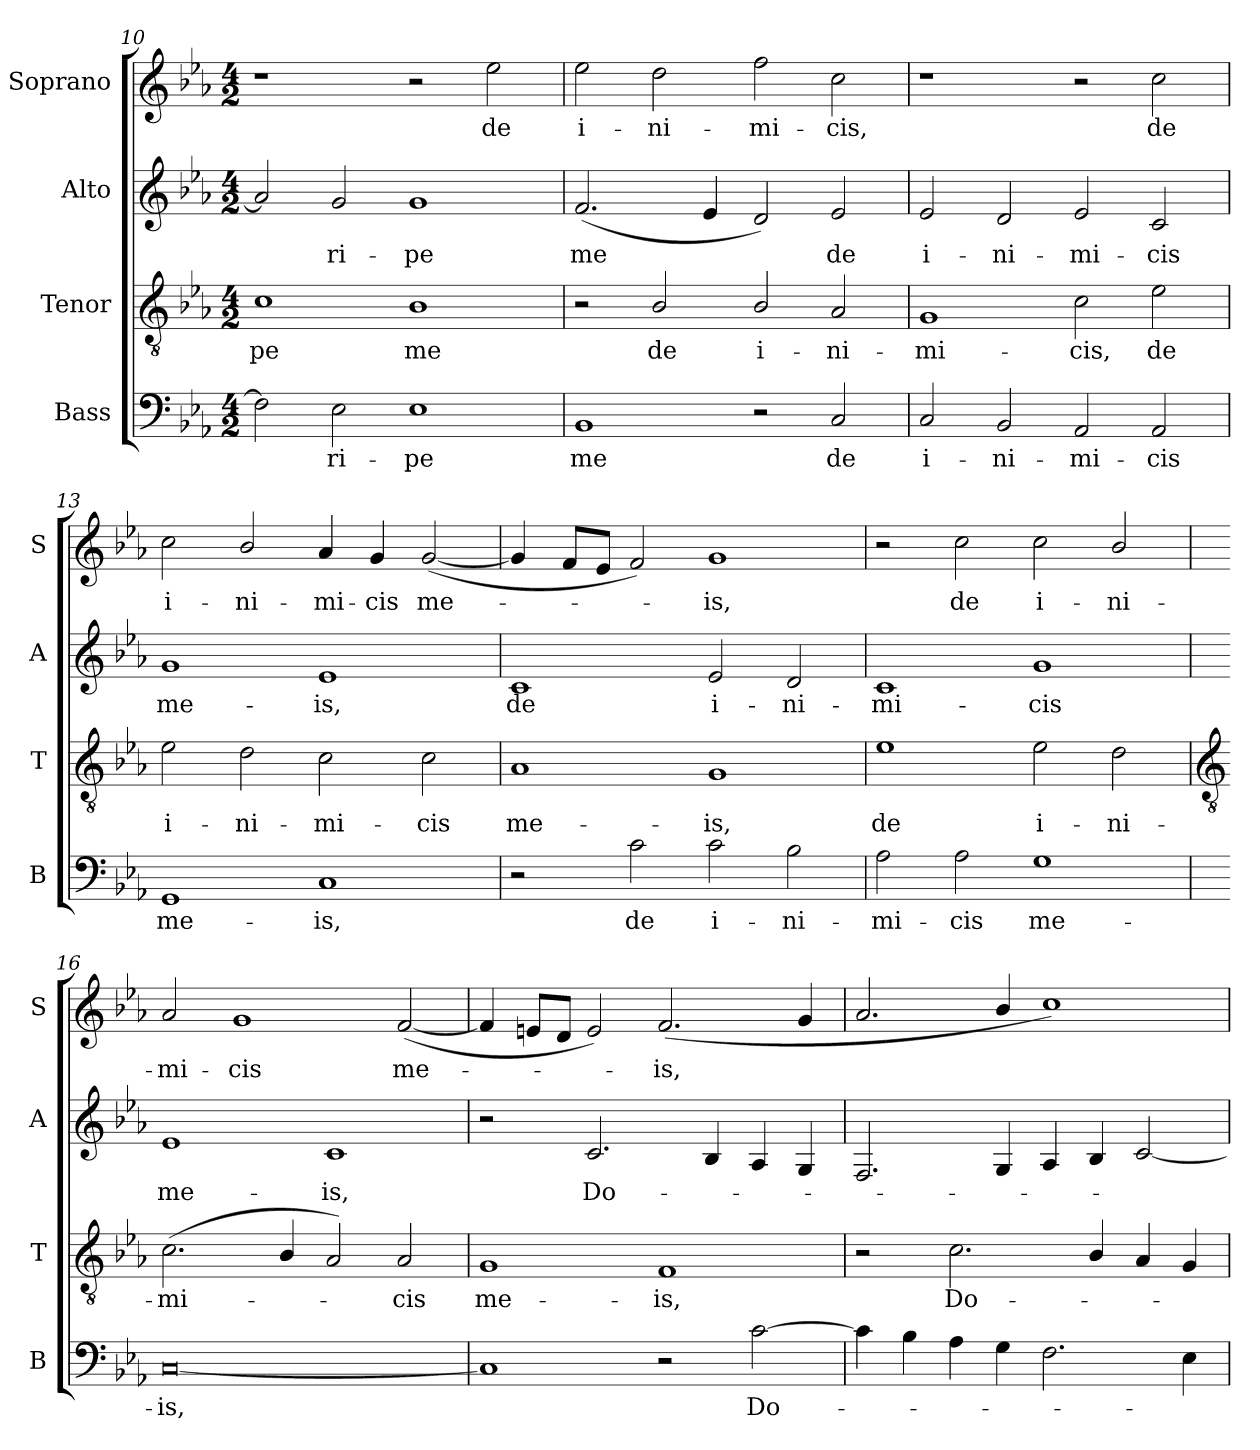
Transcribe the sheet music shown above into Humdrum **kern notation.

**kern	**text	**kern	**text	**kern	**text	**kern	**text
*part4	*part4	*part3	*part3	*part2	*part2	*part1	*part1
*staff4	*staff4	*staff3	*staff3	*staff2	*staff2	*staff1	*staff1
*I"Bass	*	*I"Tenor	*	*I"Alto	*	*I"Soprano	*
*I'B	*	*I'T	*	*I'A	*	*I'S	*
*clefF4	*	*clefGv2	*	*clefG2	*	*clefG2	*
*k[b-e-a-]	*	*k[b-e-a-]	*	*k[b-e-a-]	*	*k[b-e-a-]	*
*E-:	*	*E-:	*	*E-:	*	*E-:	*
*M4/2	*	*M4/2	*	*M4/2	*	*M4/2	*
=10	=10	=10	=10	=10	=10	=10	=10
!	!	!	!LO:LY:b	!	!	!	!
2F]	.	1c	-pe	2a-]	.	1r	.
!	!LO:LY:b	!	!	!	!LO:LY:b	!	!
2E-	ri-	.	.	2g	ri-	.	.
!	!LO:LY:b	!	!LO:LY:b	!	!LO:LY:b	!	!
1E-	-pe	1B-	me	1g	-pe	2r	.
!	!	!	!	!	!	!	!LO:LY:b
.	.	.	.	.	.	2ee-	de
=11	=11	=11	=11	=11	=11	=11	=11
!	!LO:LY:b	!	!	!	!LO:LY:b	!	!LO:LY:b
1BB-	me	2r	.	(<2.f	me	2ee-	i-
!	!	!	!LO:LY:b	!	!	!	!LO:LY:b
.	.	2B-/	de	.	.	2dd	-ni-
.	.	.	.	4e-	.	.	.
!	!	!	!LO:LY:b	!	!	!	!LO:LY:b
2r	.	2B-/	i-	2d)	.	2ff	-mi-
!	!LO:LY:b	!	!LO:LY:b	!	!LO:LY:b	!	!LO:LY:b
2C	de	2A-	-ni-	2e-	de	2cc	-cis,
=12	=12	=12	=12	=12	=12	=12	=12
!	!LO:LY:b	!	!LO:LY:b	!	!LO:LY:b	!	!
2C	i-	1G	-mi-	2e-	i-	1r	.
!	!LO:LY:b	!	!	!	!LO:LY:b	!	!
2BB-	-ni-	.	.	2d	-ni-	.	.
!	!LO:LY:b	!	!LO:LY:b	!	!LO:LY:b	!	!
2AA-	-mi-	2c	-cis,	2e-	-mi-	2r	.
!	!LO:LY:b	!	!LO:LY:b	!	!LO:LY:b	!	!LO:LY:b
2AA-	-cis	2e-	de	2c	-cis	2cc	de
=13	=13	=13	=13	=13	=13	=13	=13
!	!LO:LY:b	!	!LO:LY:b	!	!LO:LY:b	!	!LO:LY:b
1GG	me-	2e-	i-	1g	me-	2cc	i-
!	!	!	!LO:LY:b	!	!	!	!LO:LY:b
.	.	2d	-ni-	.	.	2b-/	-ni-
!	!LO:LY:b	!	!LO:LY:b	!	!LO:LY:b	!	!LO:LY:b
1C	-is,	2c	-mi-	1e-	-is,	4a-	-mi-
!	!	!	!	!	!	!	!LO:LY:b
.	.	.	.	.	.	4g	-cis
!	!	!	!LO:LY:b	!	!	!	!LO:LY:b
.	.	2c	-cis	.	.	(<[2g	me-
=14	=14	=14	=14	=14	=14	=14	=14
!	!	!	!LO:LY:b	!	!LO:LY:b	!	!
2r	.	1A-	me-	1c	de	4g]	.
.	.	.	.	.	.	8fL	.
.	.	.	.	.	.	8e-J	.
!	!LO:LY:b	!	!	!	!	!	!
2c	de	.	.	.	.	2f)	.
!	!LO:LY:b	!	!LO:LY:b	!	!LO:LY:b	!	!LO:LY:b
2c	i-	1G	-is,	2e-	i-	1g	is,
!	!LO:LY:b	!	!	!	!LO:LY:b	!	!
2B-	-ni-	.	.	2d	-ni-	.	.
=15	=15	=15	=15	=15	=15	=15	=15
!	!LO:LY:b	!	!LO:LY:b	!	!LO:LY:b	!	!
2A-	-mi-	1e-	de	1c	-mi-	2r	.
!	!LO:LY:b	!	!	!	!	!	!LO:LY:b
2A-	-cis	.	.	.	.	2cc	de
!	!LO:LY:b	!	!LO:LY:b	!	!LO:LY:b	!	!LO:LY:b
1G	me-	2e-	i-	1g	-cis	2cc	i-
!	!	!	!LO:LY:b	!	!	!	!LO:LY:b
.	.	2d	-ni-	.	.	2b-/	-ni-
!!LO:LB:g=z
=16	=16	=16	=16	=16	=16	=16	=16
*	*	*clefGv2	*	*	*	*	*
!	!LO:LY:b	!	!LO:LY:b	!	!LO:LY:b	!	!LO:LY:b
[0C	-is,	(<2.c	-mi-	1e-	me-	2a-	-mi-
!	!	!	!	!	!	!	!LO:LY:b
.	.	.	.	.	.	1g	-cis
.	.	4B-/	.	.	.	.	.
!	!	!	!	!	!LO:LY:b	!	!
.	.	2A-)	.	1c	-is,	.	.
!	!	!	!LO:LY:b	!	!	!	!LO:LY:b
.	.	2A-	cis	.	.	(<[2f	me-
=17	=17	=17	=17	=17	=17	=17	=17
!	!	!	!LO:LY:b	!	!	!	!
1C]	.	1G	me-	2r	.	4f]	.
.	.	.	.	.	.	8enL	.
.	.	.	.	.	.	8dJ	.
!	!	!	!	!	!LO:LY:b	!	!
.	.	.	.	2.c	Do-	2e)	.
!	!	!	!LO:LY:b	!	!	!	!LO:LY:b
2r	.	1F	-is,	.	.	(<2.f	is,
.	.	.	.	4B-	.	.	.
!	!LO:LY:b	!	!	!	!	!	!
[2c	Do-	.	.	4A-	.	.	.
.	.	.	.	4G	.	4g	.
=18	=18	=18	=18	=18	=18	=18	=18
4c]	.	2r	.	2.F	.	2.a-	.
4B-	.	.	.	.	.	.	.
!	!	!	!LO:LY:b	!	!	!	!
4A-	.	2.c	Do-	.	.	.	.
4G	.	.	.	4G	.	4b-/	.
2.F	.	.	.	4A-	.	1cc/)	.
.	.	4B-/	.	4B-	.	.	.
.	.	4A-	.	[2c	.	.	.
4E-	.	4G	.	.	.	.	.
=	=	=	=	=	=	=	=
*-	*-	*-	*-	*-	*-	*-	*-
